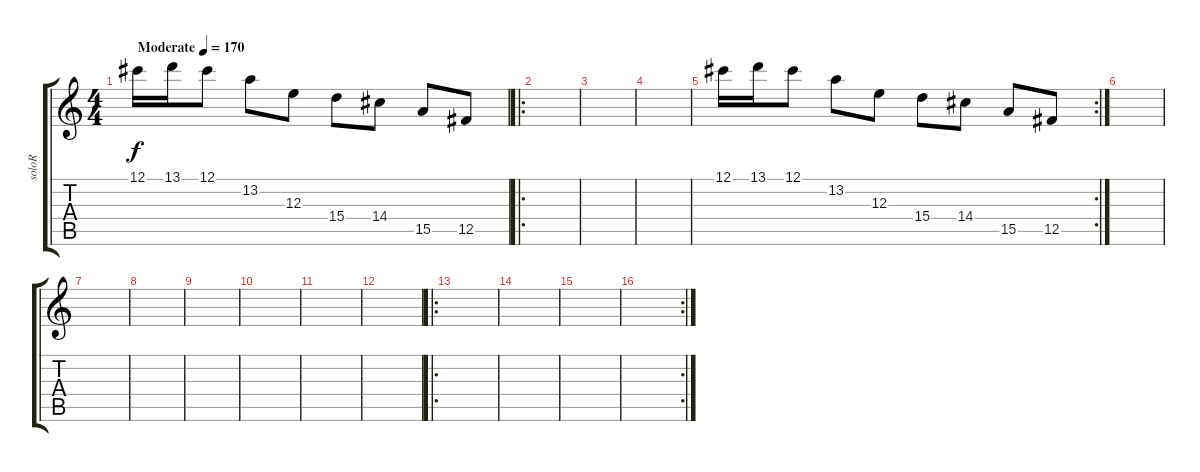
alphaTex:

\track ("soloR" "soloR") {instrument distortionguitar}
\staff {score tabs}
\tuning (Db4 Ab3 E3 B2 Gb2 B1) {hide}
\ts (4 4)
\tempo (170 "Moderate")
\clef g2
\ks c
12.1.16{dy f instrument distortionguitar} 13.1.16 12.1.8 13.2.8 12.3.8 15.4.8 14.4.8 15.5.8 12.5.8 |
\ro
|
|
|
\rc 2
12.1.16 13.1.16 12.1.8 13.2.8 12.3.8 15.4.8 14.4.8 15.5.8 12.5.8 |
|
|
|
|
|
|
|
\ro
|
|
|
\rc 2
